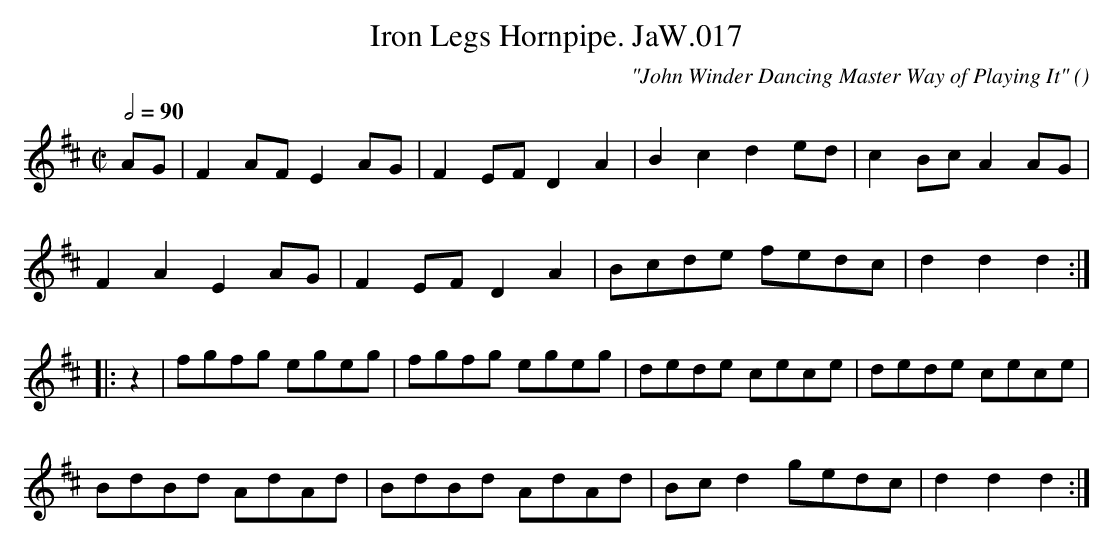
X:1
T:Iron Legs Hornpipe. JaW.017
M:C|
L:1/8
Q:1/2=90
C:"John Winder Dancing Master Way of Playing It"
O:
K:D
AG | F2 AF E2 AG | F2EF D2 A2 | B2 c2 d2 ed | c2Bc A2AG |
F2 A2 E2 AG | F2EF D2 A2 | Bcde fedc | d2d2 d2 :|
|:z2|fgfg egeg | fgfg egeg | dede cece | dede cece |
BdBd AdAd |BdBd AdAd | Bcd2 gedc | d2d2 d2 :|
